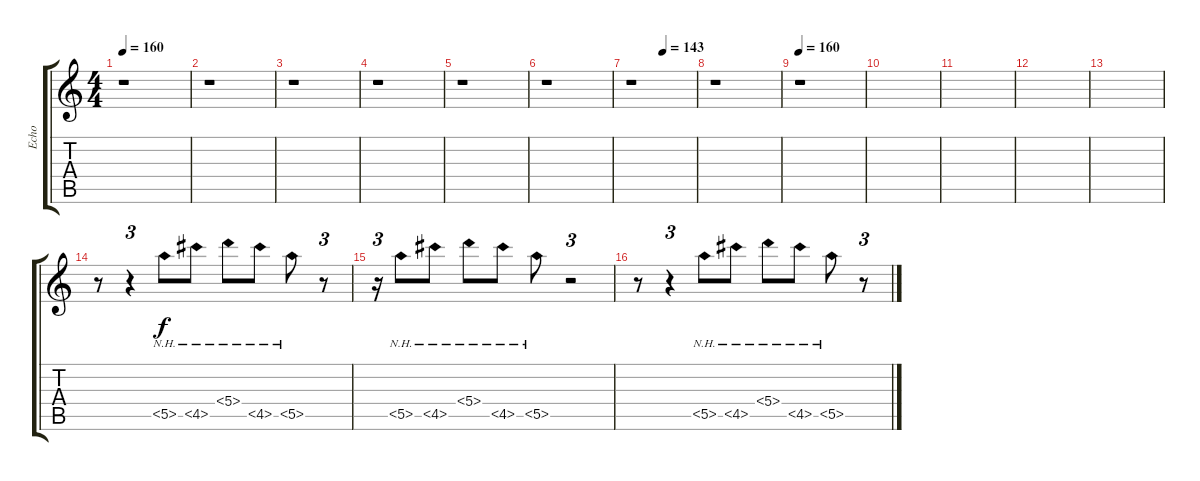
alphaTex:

\track ("Echo" "Echo") {instrument distortionguitar}
\staff {score tabs}
\tuning (E4 B3 G3 D3 A2 E2) {hide}
\ts (4 4)
\tempo 160
\clef g2
\ks c
r.1{dy f} |
r.1 |
r.1 |
r.1 |
r.1 |
r.1 |
\tempo (143 0.5)
r.1 |
r.1 |
\tempo 160
r.1 |
|
|
|
|
r.8 r.4{tu (3 2)} 5.5{nh}.8 4.5{nh}.8 5.4{nh}.8 4.5{nh}.8 5.5{nh}.8 r.8{tu (3 2)} |
r.16{tu (3 2)} 5.5{nh}.8 4.5{nh}.8 5.4{nh}.8 4.5{nh}.8 5.5{nh}.8 r.2{tu (3 2)} |
r.8 r.4{tu (3 2)} 5.5{nh}.8 4.5{nh}.8 5.4{nh}.8 4.5{nh}.8 5.5{nh}.8 r.8{tu (3 2)}
